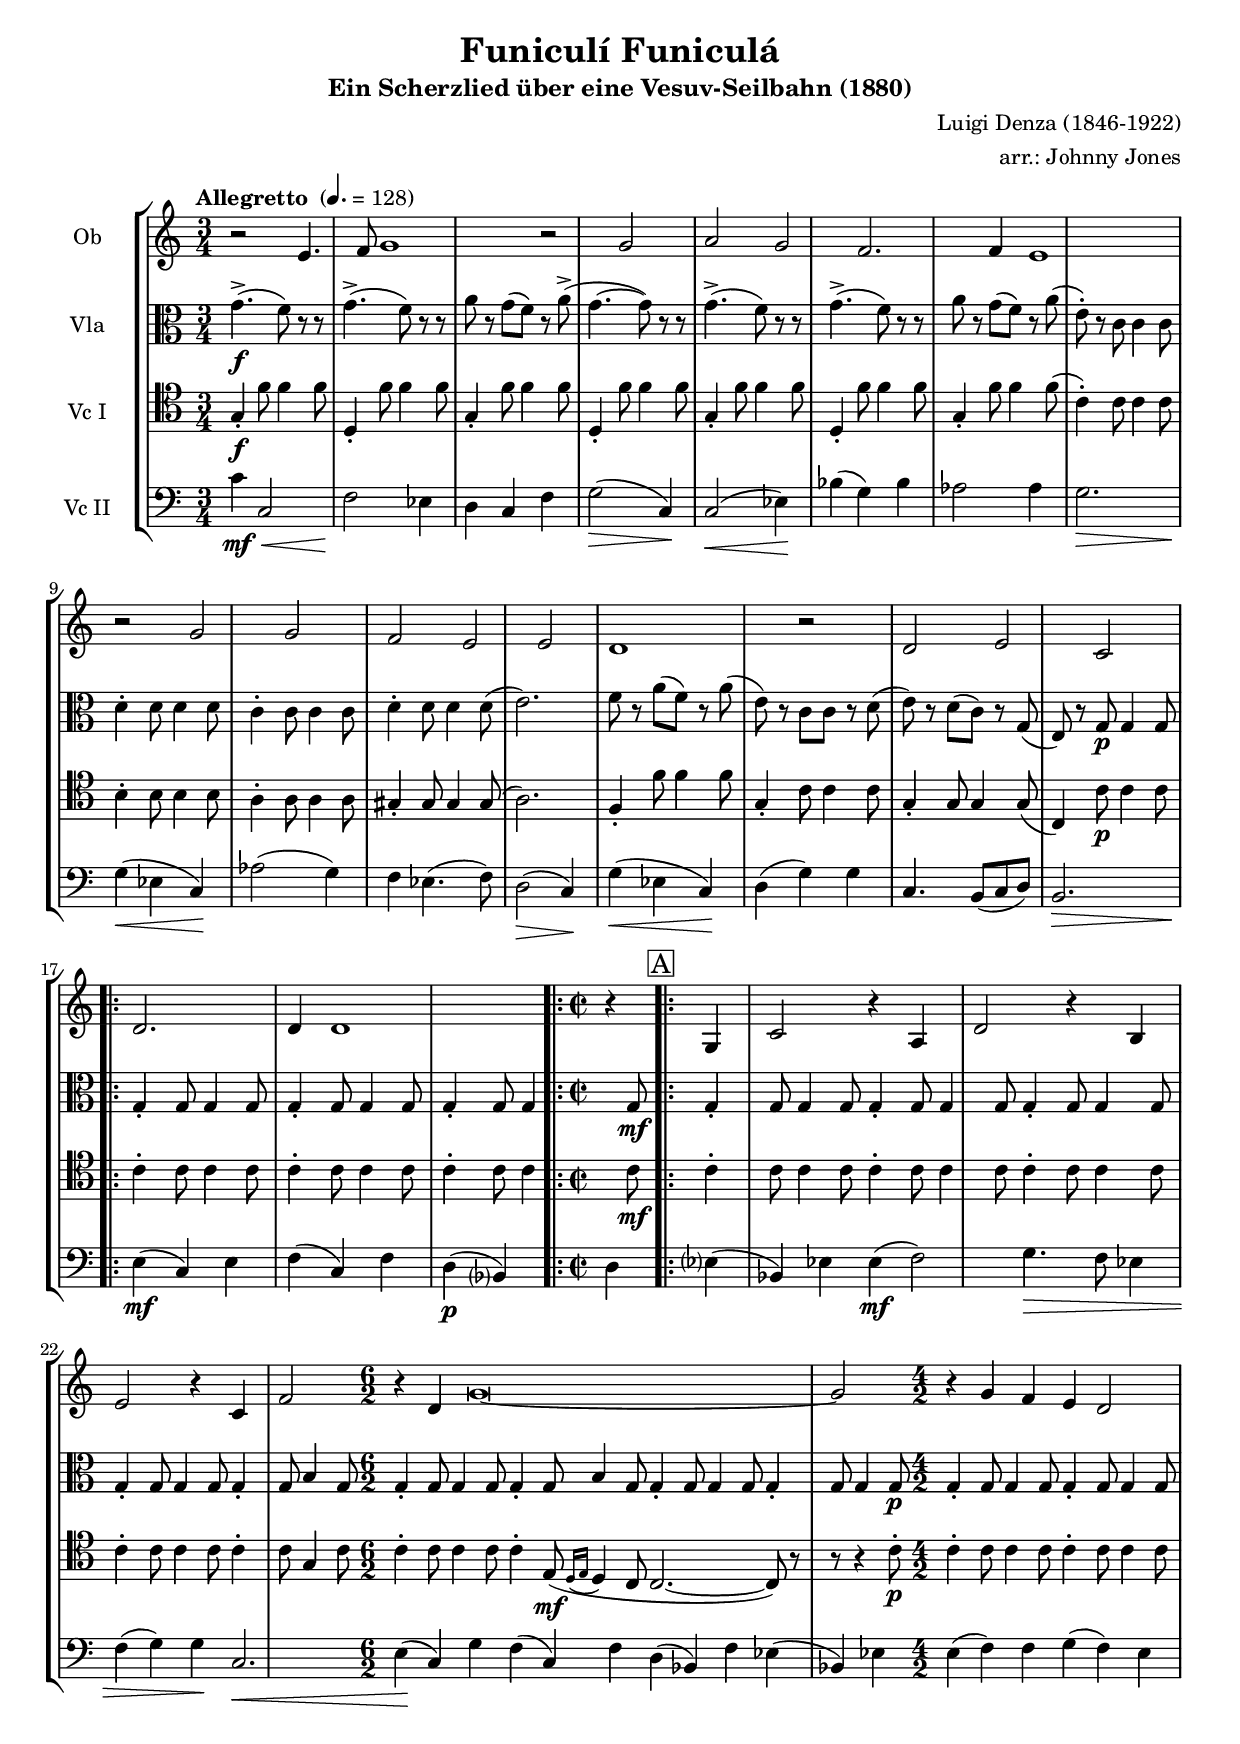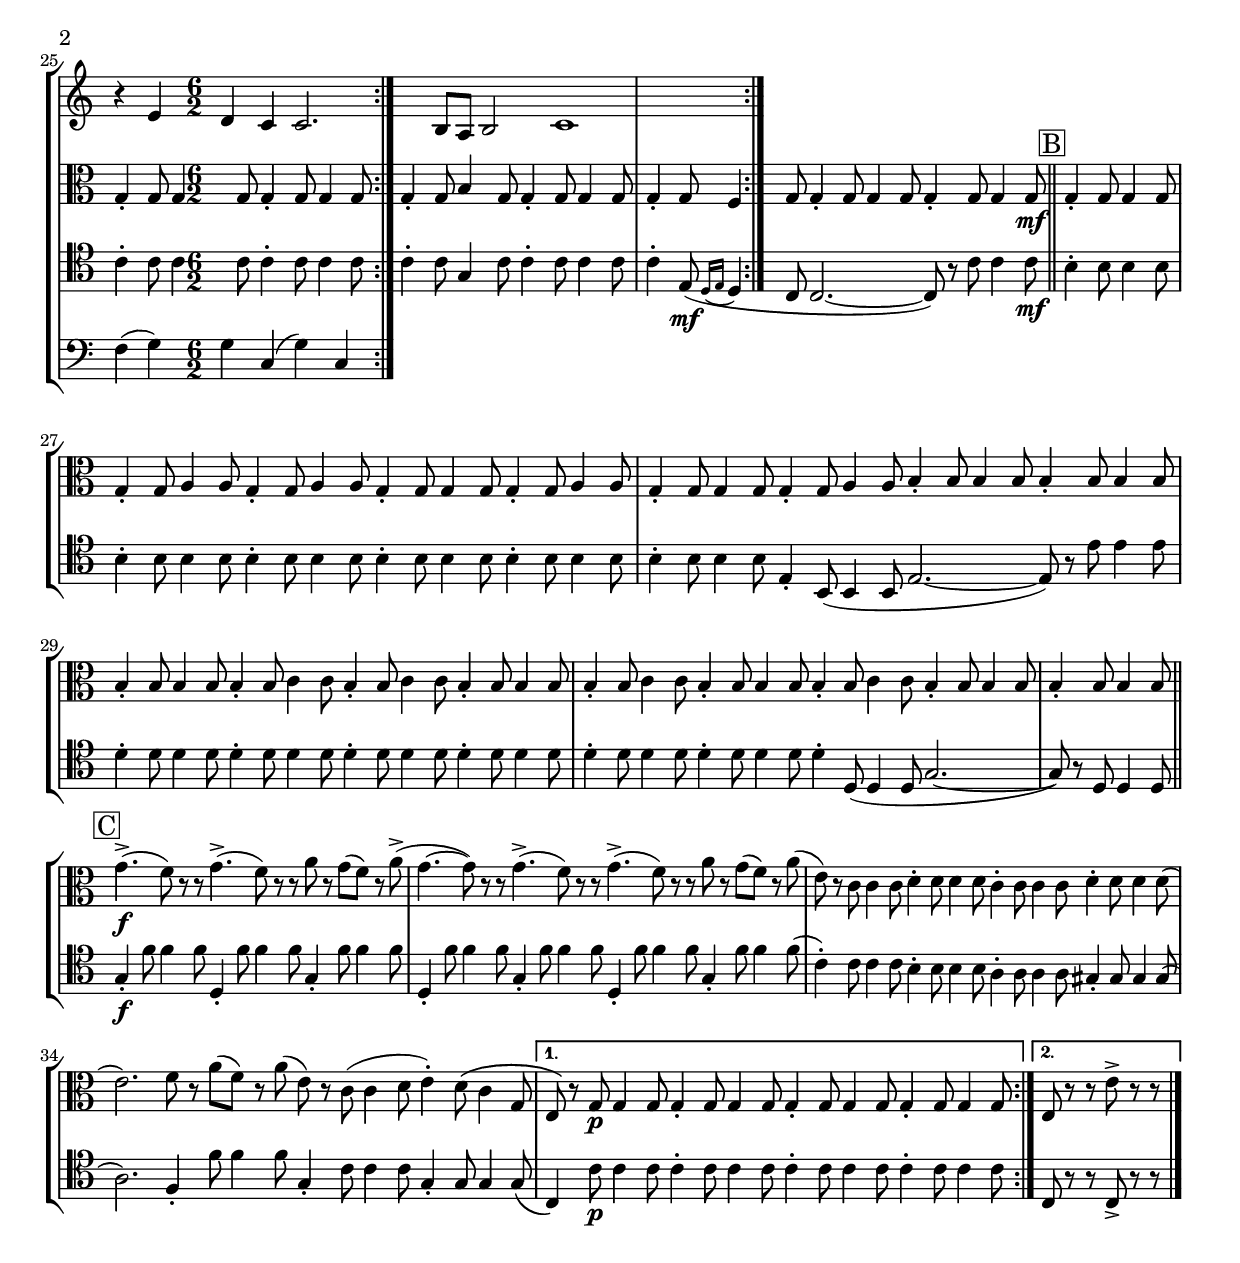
\version "2.14.2"
\include "deutsch.ly"

#(set-global-staff-size 18.75)

\header {
  title = "Funiculí Funiculá"
  subtitle = "Ein Scherzlied über eine Vesuv-Seilbahn (1880)"
  composer = "Luigi Denza (1846-1922)"
  arranger = "arr.: Johnny Jones"
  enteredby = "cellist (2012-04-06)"
}

voiceconsts = {
 \key g \major
 \time 3/4
% \clef "treble"
 \clef "bass"
% \numericTimeSignature
 \compressFullBarRests
 \tempo "Allegretto " 4.=128
}

%minstr = "harpsichord"
mihi = "clarinet"
milo = "clarinet"
%mihi = "ocarina"
%milo = "accordion"
%milo = "bassoon"
%milo = "french horn"

moral = \markup \italic "molto rall."

\include "v1.ily"
vb = \relative c'' {
  \voiceconsts
  \clef "alto"

  d4.(->\f c8) r r
  d4.(-> c8) r r
  e r d( c) r e(->
  d4.~ d8) r r
  d4.(-> c8) r r
  d4.(-> c8) r r

  e r d( c) r e(
  h-.) r g g4 g8
  a4-. a8 a4 a8
  g4-. g8 g4 g8
  a4-. a8 a4 a8(
  h2.)
  c8 r e( c) r e(

  h) r g g r a(
  h) r a( g) r d(
  h) r d\p d4 d8
  d4-. d8 d4 d8
  d4-. d8 d4 d8
  d4-. d8 d4 d8\mf \mark \markup \box "A"
  \repeat volta 2 {
    d4-. d8 d4 d8
    d4-. d8 d4 d8
    d4-. d8 d4 d8
    d4-. d8 d4 d8
    d4-. d8 fis4 d8
    d4-. d8 d4 d8

    d4-. d8 fis4 d8
    d4-. d8 d4 d8
    d4-. d8 d4 d8\p
    d4-. d8 d4 d8
    d4-. d8 d4 d8

    d4-. d8 d4 d8
    d4-. d8 d4 d8
    d4-. d8 fis4 d8
    d4-. d8 d4 d8
    d4-. d8 c4 d8

    d4-. d8 d4 d8
    d4-. d8 d4 d8\mf \bar "||" \mark \markup \box "B"
    d4-. d8 d4 d8
    d4-. d8 e4 e8
    d4-. d8 e4 e8

    d4-. d8 d4 d8
    d4-. d8 e4 e8
    d4-. d8 d4 d8
    d4-. d8 e4 e8
    fis4-. fis8 fis4 fis8

    fis4-. fis8 fis4 fis8
    fis4-. fis8 fis4 fis8
    fis4-. fis8 g4 g8
    fis4-. fis8 g4 g8
    fis4-. fis8 fis4 fis8

    fis4-. fis8 g4 g8
    fis4-. fis8 fis4 fis8
    fis4-. fis8 g4 g8
    fis4-. fis8 fis4 fis8
    fis4-. fis8 fis4 fis8 \bar "||" \mark \markup \box "C"

    d'4.(->\f c8) r r
    d4.(-> c8) r r
    e r d( c) r e(->
    d4.~ d8) r r
    d4.(-> c8) r r

    d4.(-> c8) r r
    e r d( c) r e(
    h) r g g4 g8
    a4-. a8 a4 a8
    g4-. g8 g4 g8

    a4-. a8 a4 a8(
    h2.)
    c8 r e( c) r e(
    h) r g( g4 a8
    h4-.) a8\( g4 d8
  }
  \alternative {
    { h\) r d\p d4 d8 | d4-. d8 d4 d8 | d4-. d8 d4 d8 | d4-. d8 d4 d8 }
    { h r r h'-> r r }
  } \bar "|."
}

\include "v3.ily"
vd = \relative c' {
  \voiceconsts
  \clef "tenor"

  d4-.\f c'8 c4 c8
  a,4-. c'8 c4 c8
  d,4-. c'8 c4 c8
  a,4-. c'8 c4 c8
  d,4-. c'8 c4 c8
  a,4-. c'8 c4 c8

  d,4-. c'8 c4 c8(
  g4-.) g8 g4 g8
  fis4-. fis8 fis4 fis8
  e4-. e8 e4 e8
  dis4-. dis8 dis4 dis8(
  e2.)
  c4-. c'8 c4 c8

  d,4-. g8 g4 g8
  d4-. d8 d4 d8(
  g,4) g'8\p g4 g8
  g4-. g8 g4 g8
  g4-. g8 g4 g8
  g4-. g8 g4 g8\mf \mark \markup \box "A"

  \repeat volta 2 {
    g4-. g8 g4 g8
    g4-. g8 g4 g8
    g4-. g8 g4 g8
    g4-. g8 g4 g8
    g4-. g8 d4 g8

    g4-. g8 g4 g8
    g4-. h,8(\mf \appoggiatura { a16[ h] } a4 g8
    g2.~
    g8) r r r4 g'8-.\p
    g4-. g8 g4 g8
    g4-. g8 g4 g8

    g4-. g8 g4 g8
    g4-. g8 g4 g8
    g4-. g8 d4 g8
    g4-. g8 g4 g8
    g4-. h,8(\mf \appoggiatura { a16[ h] } a4 g8
    g2.~
    g8) r g' g4 g8\mf \bar "||" \mark \markup \box "B"

    fis4-. fis8 fis4 fis8
    fis4-. fis8 fis4 fis8
    fis4-. fis8 fis4 fis8
    fis4-. fis8 fis4 fis8
    fis4-. fis8 fis4 fis8

    fis4-. fis8 fis4 fis8
    h,4-. fis8( fis4 fis8
    h2.~
    h8) r h' h4 h8
    a4-. a8 a4 a8
    a4-. a8 a4 a8

    a4-. a8 a4 a8
    a4-. a8 a4 a8
    a4-. a8 a4 a8
    a4-. a8 a4 a8
    a4-. a,8( a4 a8
    d2.~
    d8) r a a4 a8 \bar "||" \mark \markup \box "C"

    d4-.\f c'8 c4 c8
    a,4-. c'8 c4 c8
    d,4-. c'8 c4 c8
    a,4-. c'8 c4 c8
    d,4-. c'8 c4 c8
    a,4-. c'8 c4 c8
    d,4-. c'8 c4 c8(

    g4-.) g8 g4 g8
    fis4-. fis8 fis4 fis8
    e4-. e8 e4 e8
    dis4-. dis8 dis4 dis8(
    e2.)
    c4-. c'8 c4 c8
    d,4-. g8 g4 g8

    d4-. d8 d4 d8\(
  }
  \alternative {
    { g,4\) g'8\p g4 g8 | g4-. g8 g4 g8 | g4-. g8 g4 g8 | g4-. g8 g4 g8 }
    { g, r r g-> r r }
  } \bar "|."
}


music = \new StaffGroup <<
      \new Staff {
	\set Staff.midiInstrument = \mihi
	\set Staff.instrumentName = #"Ob"
	\transpose g c { \va }
      }

      \new Staff {
	\set Staff.midiInstrument = \mihi
	\set Staff.instrumentName = #"Vla"
	\transpose g c { \vb }
      }

      \new Staff {
	\set Staff.midiInstrument = \milo
	\set Staff.instrumentName = #"Vc I"
	\transpose g c { \vd }
      }

      \new Staff {
	\set Staff.midiInstrument = \milo
	\set Staff.instrumentName = #"Vc II"
	\transpose g c { \vc }
      }
>>

\book {
  \score {
    \music
    \layout {}
  }

  \score {
    \unfoldRepeats \music

    \midi {
      \context {
        \Score
      }
    }
  }
}
